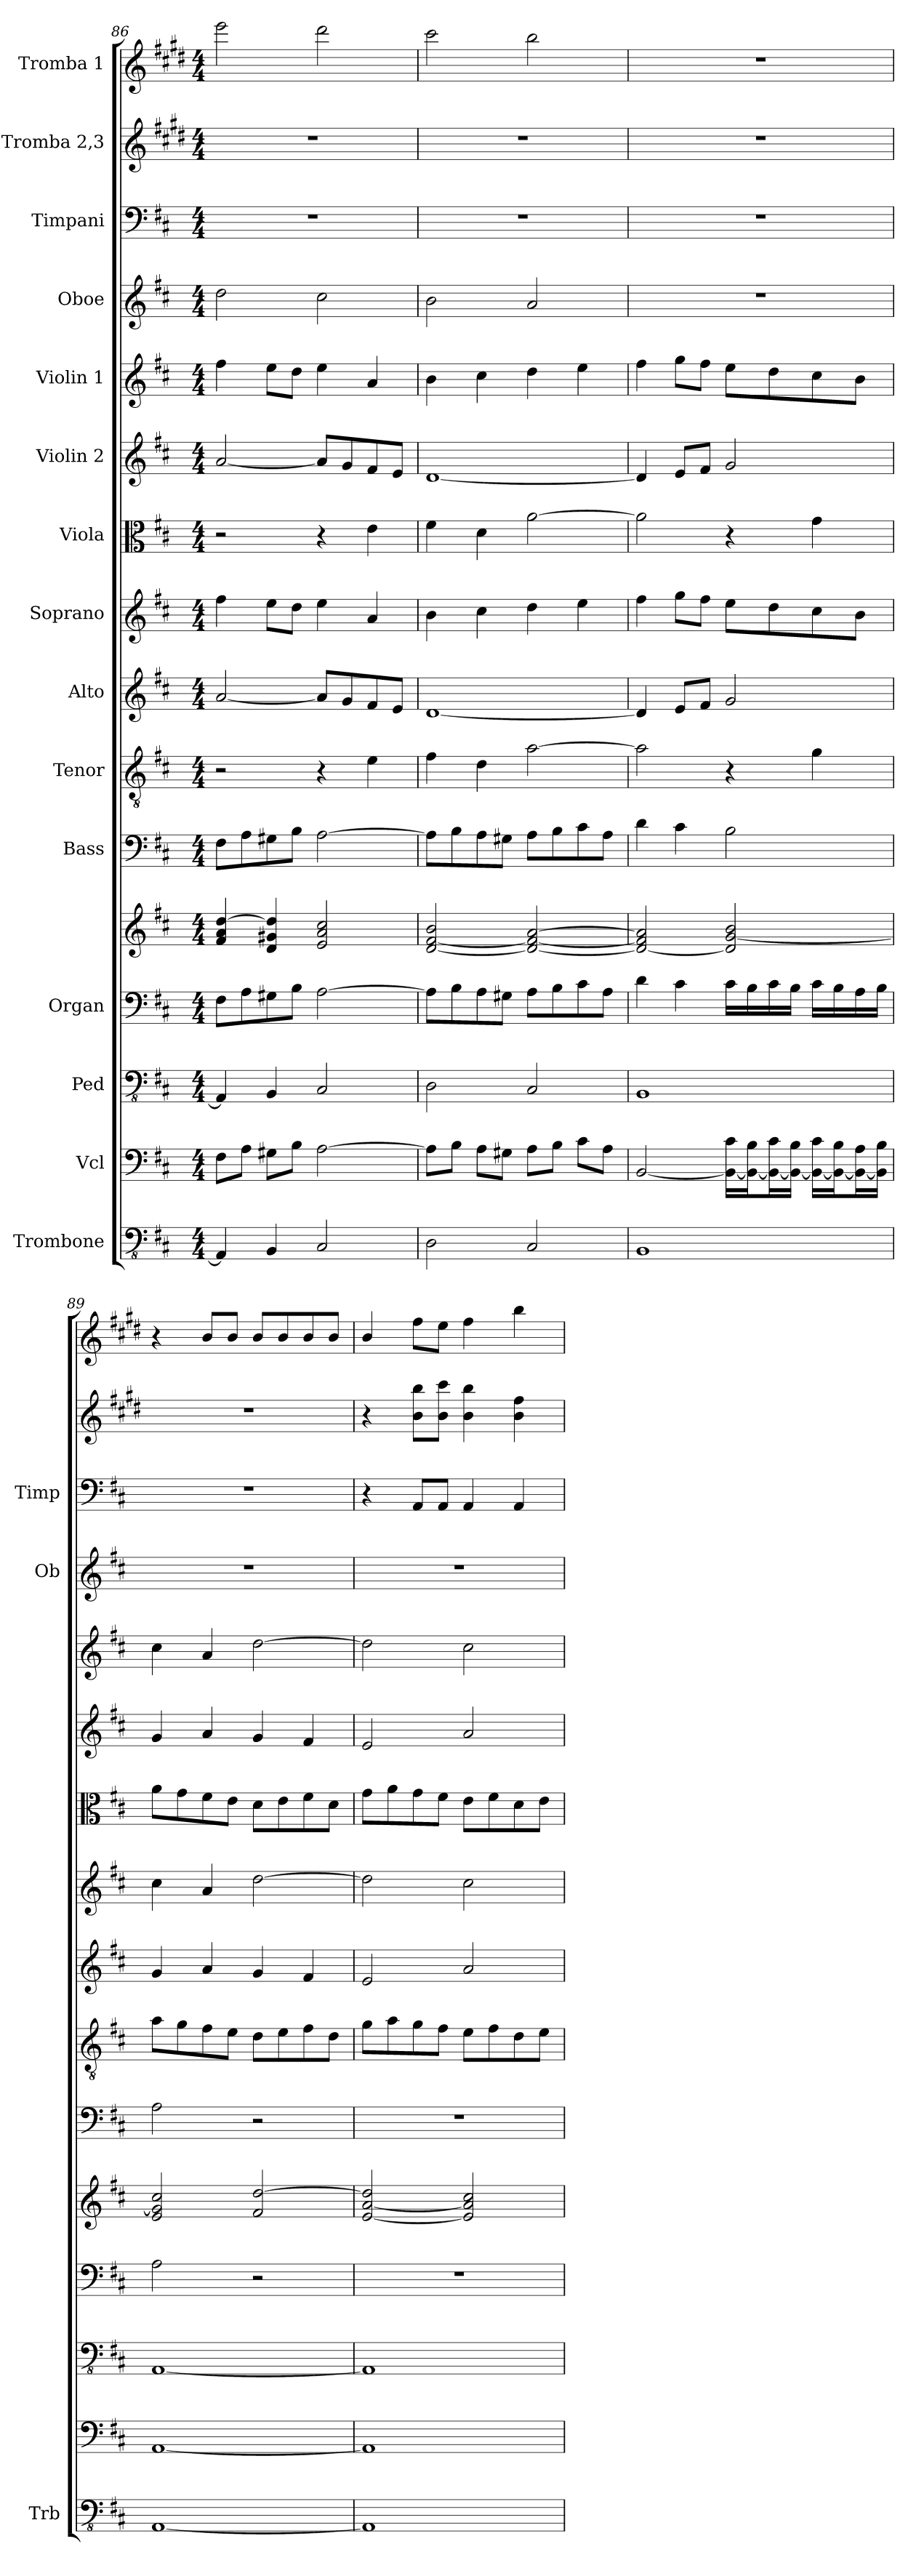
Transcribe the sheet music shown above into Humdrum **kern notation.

**kern	**kern	**kern	**kern	**kern	**kern	**kern	**kern	**kern	**kern	**kern	**kern	**kern	**kern	**kern	**kern
*part15	*part14	*part13	*part12	*part12	*part11	*part10	*part9	*part8	*part7	*part6	*part5	*part4	*part3	*part2	*part1
*staff16	*staff15	*staff14	*staff13	*staff12	*staff11	*staff10	*staff9	*staff8	*staff7	*staff6	*staff5	*staff4	*staff3	*staff2	*staff1
*I"Trombone	*I"Vcl	*I"Ped	*I"Organ	*	*I"Bass	*I"Tenor	*I"Alto	*I"Soprano	*I"Viola	*I"Violin 2	*I"Violin 1	*I"Oboe	*I"Timpani	*I"Tromba 2,3	*I"Tromba 1
*I'Trb	*	*	*	*	*	*	*	*	*	*	*	*I'Ob	*I'Timp	*	*
!!LO:PB:g=z
*clefFv4	*clefF4	*clefFv4	*clefF4	*clefG2	*clefF4	*clefGv2	*clefG2	*clefG2	*clefC3	*clefG2	*clefG2	*clefG2	*clefF4	*clefG2	*clefG2
*	*	*	*	*	*	*	*	*	*	*	*	*	*	*ITrd1c2	*ITrd1c2
*k[f#c#]	*k[f#c#]	*k[f#c#]	*k[f#c#]	*k[f#c#]	*k[f#c#]	*k[f#c#]	*k[f#c#]	*k[f#c#]	*k[f#c#]	*k[f#c#]	*k[f#c#]	*k[f#c#]	*k[f#c#]	*k[f#c#]	*k[f#c#]
*M4/4	*M4/4	*M4/4	*M4/4	*M4/4	*M4/4	*M4/4	*M4/4	*M4/4	*M4/4	*M4/4	*M4/4	*M4/4	*M4/4	*M4/4	*M4/4
=86	=86	=86	=86	=86	=86	=86	=86	=86	=86	=86	=86	=86	=86	=86	=86
4AAA/]	8F#\L	4AAA/]	8F#\L	4f#/ 4a/ [4dd/	8F#\L	2r	[2a/	4ff#\	2r	[2a/	4ff#\	2dd\	1r	1r	2ddd\
.	8A\J	.	8A\	.	8A\	.	.	.	.	.	.	.	.	.	.
4BBB/	8G#X\L	4BBB/	8G#X\	4d/ 4g#X/ 4dd/]	8G#X\	.	.	8ee\L	.	.	8ee\L	.	.	.	.
.	8B\J	.	8B\J	.	8B\J	.	.	8dd\J	.	.	8dd\J	.	.	.	.
2CC#/	[2A\	2CC#/	[2A\	2e/ 2a/ 2cc#/	[2A\	4r	8a/L]	4ee\	4r	8a/L]	4ee\	2cc#\	.	.	2ccc#\
.	.	.	.	.	.	.	8g/	.	.	8g/	.	.	.	.	.
.	.	.	.	.	.	4e\	8f#/	4a/	4e\	8f#/	4a/	.	.	.	.
.	.	.	.	.	.	.	8e/J	.	.	8e/J	.	.	.	.	.
=87	=87	=87	=87	=87	=87	=87	=87	=87	=87	=87	=87	=87	=87	=87	=87
2DD\	8A\L]	2DD\	8A\L]	[2d/ [2f#/ 2b/	8A\L]	4f#\	[1d	4b\	4f#\	[1d	4b\	2b\	1r	1r	2bb\
.	8B\J	.	8B\	.	8B\	.	.	.	.	.	.	.	.	.	.
.	8A\L	.	8A\	.	8A\	4d\	.	4cc#\	4d\	.	4cc#\	.	.	.	.
.	8G#X\J	.	8G#X\J	.	8G#X\J	.	.	.	.	.	.	.	.	.	.
2CC#/	8A\L	2CC#/	8A\L	2d/_ 2f#/_ [2a/	8A\L	[2a\	.	4dd\	[2a\	.	4dd\	2a/	.	.	2aa\
.	8B\J	.	8B\	.	8B\	.	.	.	.	.	.	.	.	.	.
.	8c#\L	.	8c#\	.	8c#\	.	.	4ee\	.	.	4ee\	.	.	.	.
.	8A\J	.	8A\J	.	8A\J	.	.	.	.	.	.	.	.	.	.
=88	=88	=88	=88	=88	=88	=88	=88	=88	=88	=88	=88	=88	=88	=88	=88
1BBB	[2BB/	1BBB	4d\	2d/_ 2f#/] 2a/]	4d\	2a\]	4d/]	4ff#\	2a\]	4d/]	4ff#\	1r	1r	1r	1r
.	.	.	4c#\	.	4c#\	.	8e/L	8gg\L	.	8e/L	8gg\L	.	.	.	.
.	.	.	.	.	.	.	8f#/J	8ff#\J	.	8f#/J	8ff#\J	.	.	.	.
.	16BB_\ 16c#\LL	.	16c#\LL	2d/] [2g/ 2b/	2B\	4r	2g/	8ee\L	4r	2g/	8ee\L	.	.	.	.
.	16BB_\ 16B\J	.	16B\	.	.	.	.	.	.	.	.	.	.	.	.
.	16BB_\ 16c#\L	.	16c#\	.	.	.	.	8dd\	.	.	8dd\	.	.	.	.
.	16BB_\ 16B\JJ	.	16B\JJ	.	.	.	.	.	.	.	.	.	.	.	.
.	16BB_\ 16c#\LL	.	16c#\LL	.	.	4g\	.	8cc#\	4g\	.	8cc#\	.	.	.	.
.	16BB_\ 16B\J	.	16B\	.	.	.	.	.	.	.	.	.	.	.	.
.	16BB_\ 16A\L	.	16A\	.	.	.	.	8b\J	.	.	8b\J	.	.	.	.
.	16BB]\ 16B\JJ	.	16B\JJ	.	.	.	.	.	.	.	.	.	.	.	.
=89	=89	=89	=89	=89	=89	=89	=89	=89	=89	=89	=89	=89	=89	=89	=89
[1AAA	[1AA	[1AAA	2A\	2e/ 2g/] 2cc#/	2A\	8a\L	4g/	4cc#\	8a\L	4g/	4cc#\	1r	1r	1r	4r
.	.	.	.	.	.	8g\	.	.	8g\	.	.	.	.	.	.
.	.	.	.	.	.	8f#\	4a/	4a/	8f#\	4a/	4a/	.	.	.	8a/L
.	.	.	.	.	.	8e\J	.	.	8e\J	.	.	.	.	.	8a/J
.	.	.	2r	2f#/ [2dd/	2r	8d\L	4g/	[2dd\	8d\L	4g/	[2dd\	.	.	.	8a/L
.	.	.	.	.	.	8e\	.	.	8e\	.	.	.	.	.	8a/
.	.	.	.	.	.	8f#\	4f#/	.	8f#\	4f#/	.	.	.	.	8a/
.	.	.	.	.	.	8d\J	.	.	8d\J	.	.	.	.	.	8a/J
=90	=90	=90	=90	=90	=90	=90	=90	=90	=90	=90	=90	=90	=90	=90	=90
1AAA]	1AA]	1AAA]	1r	[2e/ [2a/ 2dd/]	1r	8g\L	2e/	2dd\]	8g\L	2e/	2dd\]	1r	4r	4r	4a/
.	.	.	.	.	.	8a\	.	.	8a\	.	.	.	.	.	.
.	.	.	.	.	.	8g\	.	.	8g\	.	.	.	8AA/L	8a\ 8aa\L	8ee\L
.	.	.	.	.	.	8f#\J	.	.	8f#\J	.	.	.	8AA/J	8a\ 8bb\J	8dd\J
.	.	.	.	2e/] 2a/] 2cc#/	.	8e\L	2a/	2cc#\	8e\L	2a/	2cc#\	.	4AA/	4a\ 4aa\	4ee\
.	.	.	.	.	.	8f#\	.	.	8f#\	.	.	.	.	.	.
.	.	.	.	.	.	8d\	.	.	8d\	.	.	.	4AA/	4a\ 4ee\	4aa\
.	.	.	.	.	.	8e\J	.	.	8e\J	.	.	.	.	.	.
=	=	=	=	=	=	=	=	=	=	=	=	=	=	=	=
*-	*-	*-	*-	*-	*-	*-	*-	*-	*-	*-	*-	*-	*-	*-	*-
